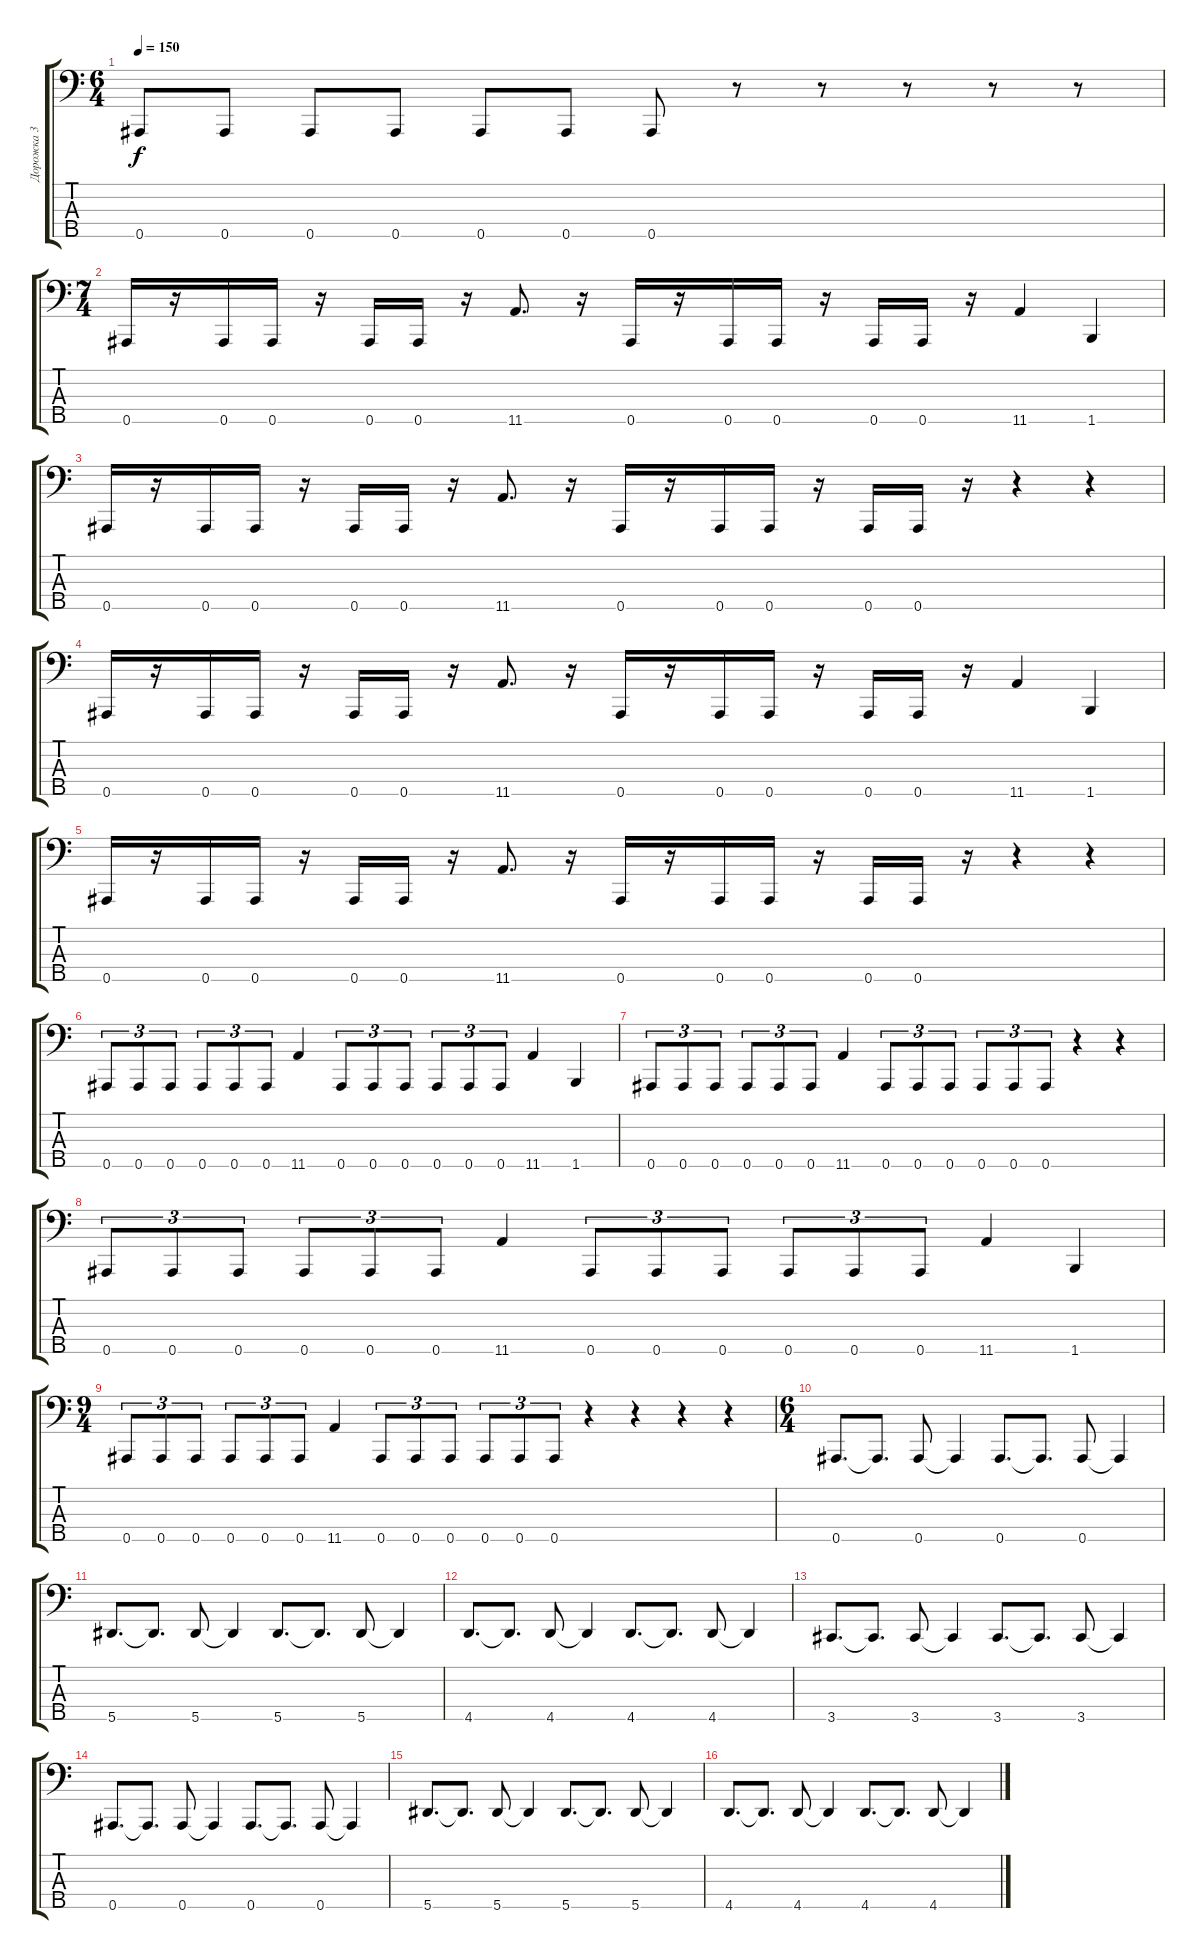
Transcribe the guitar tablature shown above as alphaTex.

\track ("Дорожка 3" "Дорожка 3") {instrument electricbasspick}
\staff {score tabs}
\tuning (Ab2 Eb2 Bb1 F1 Bb0) {hide}
\ts (6 4)
\tempo 150
\clef f4
\ks c
0.5.8{dy f} 0.5.8 0.5.8 0.5.8 0.5.8 0.5.8 0.5.8 r.8 r.8 r.8 r.8 r.8 |
\ts (7 4)
0.5.16 r.16 0.5.16 0.5.16 r.16 0.5.16 0.5.16 r.16 11.5.8{d} r.16 0.5.16 r.16 0.5.16 0.5.16 r.16 0.5.16 0.5.16 r.16 11.5.4 1.5.4 |
0.5.16 r.16 0.5.16 0.5.16 r.16 0.5.16 0.5.16 r.16 11.5.8{d} r.16 0.5.16 r.16 0.5.16 0.5.16 r.16 0.5.16 0.5.16 r.16 r.4 r.4 |
0.5.16 r.16 0.5.16 0.5.16 r.16 0.5.16 0.5.16 r.16 11.5.8{d} r.16 0.5.16 r.16 0.5.16 0.5.16 r.16 0.5.16 0.5.16 r.16 11.5.4 1.5.4 |
0.5.16 r.16 0.5.16 0.5.16 r.16 0.5.16 0.5.16 r.16 11.5.8{d} r.16 0.5.16 r.16 0.5.16 0.5.16 r.16 0.5.16 0.5.16 r.16 r.4 r.4 |
0.5.8{tu (3 2)} 0.5.8{tu (3 2)} 0.5.8{tu (3 2)} 0.5.8{tu (3 2)} 0.5.8{tu (3 2)} 0.5.8{tu (3 2)} 11.5.4 0.5.8{tu (3 2)} 0.5.8{tu (3 2)} 0.5.8{tu (3 2)} 0.5.8{tu (3 2)} 0.5.8{tu (3 2)} 0.5.8{tu (3 2)} 11.5.4 1.5.4 |
0.5.8{tu (3 2)} 0.5.8{tu (3 2)} 0.5.8{tu (3 2)} 0.5.8{tu (3 2)} 0.5.8{tu (3 2)} 0.5.8{tu (3 2)} 11.5.4 0.5.8{tu (3 2)} 0.5.8{tu (3 2)} 0.5.8{tu (3 2)} 0.5.8{tu (3 2)} 0.5.8{tu (3 2)} 0.5.8{tu (3 2)} r.4 r.4 |
0.5.8{tu (3 2)} 0.5.8{tu (3 2)} 0.5.8{tu (3 2)} 0.5.8{tu (3 2)} 0.5.8{tu (3 2)} 0.5.8{tu (3 2)} 11.5.4 0.5.8{tu (3 2)} 0.5.8{tu (3 2)} 0.5.8{tu (3 2)} 0.5.8{tu (3 2)} 0.5.8{tu (3 2)} 0.5.8{tu (3 2)} 11.5.4 1.5.4 |
\ts (9 4)
0.5.8{tu (3 2)} 0.5.8{tu (3 2)} 0.5.8{tu (3 2)} 0.5.8{tu (3 2)} 0.5.8{tu (3 2)} 0.5.8{tu (3 2)} 11.5.4 0.5.8{tu (3 2)} 0.5.8{tu (3 2)} 0.5.8{tu (3 2)} 0.5.8{tu (3 2)} 0.5.8{tu (3 2)} 0.5.8{tu (3 2)} r.4 r.4 r.4 r.4 |
\ts (6 4)
0.5.8{d} 0.5{t}.8{d} 0.5.8 0.5{t}.4 0.5.8{d} 0.5{t}.8{d} 0.5.8 0.5{t}.4 |
5.5.8{d} 5.5{t}.8{d} 5.5.8 5.5{t}.4 5.5.8{d} 5.5{t}.8{d} 5.5.8 5.5{t}.4 |
4.5.8{d} 4.5{t}.8{d} 4.5.8 4.5{t}.4 4.5.8{d} 4.5{t}.8{d} 4.5.8 4.5{t}.4 |
3.5.8{d} 3.5{t}.8{d} 3.5.8 3.5{t}.4 3.5.8{d} 3.5{t}.8{d} 3.5.8 3.5{t}.4 |
0.5.8{d} 0.5{t}.8{d} 0.5.8 0.5{t}.4 0.5.8{d} 0.5{t}.8{d} 0.5.8 0.5{t}.4 |
5.5.8{d} 5.5{t}.8{d} 5.5.8 5.5{t}.4 5.5.8{d} 5.5{t}.8{d} 5.5.8 5.5{t}.4 |
4.5.8{d} 4.5{t}.8{d} 4.5.8 4.5{t}.4 4.5.8{d} 4.5{t}.8{d} 4.5.8 4.5{t}.4
